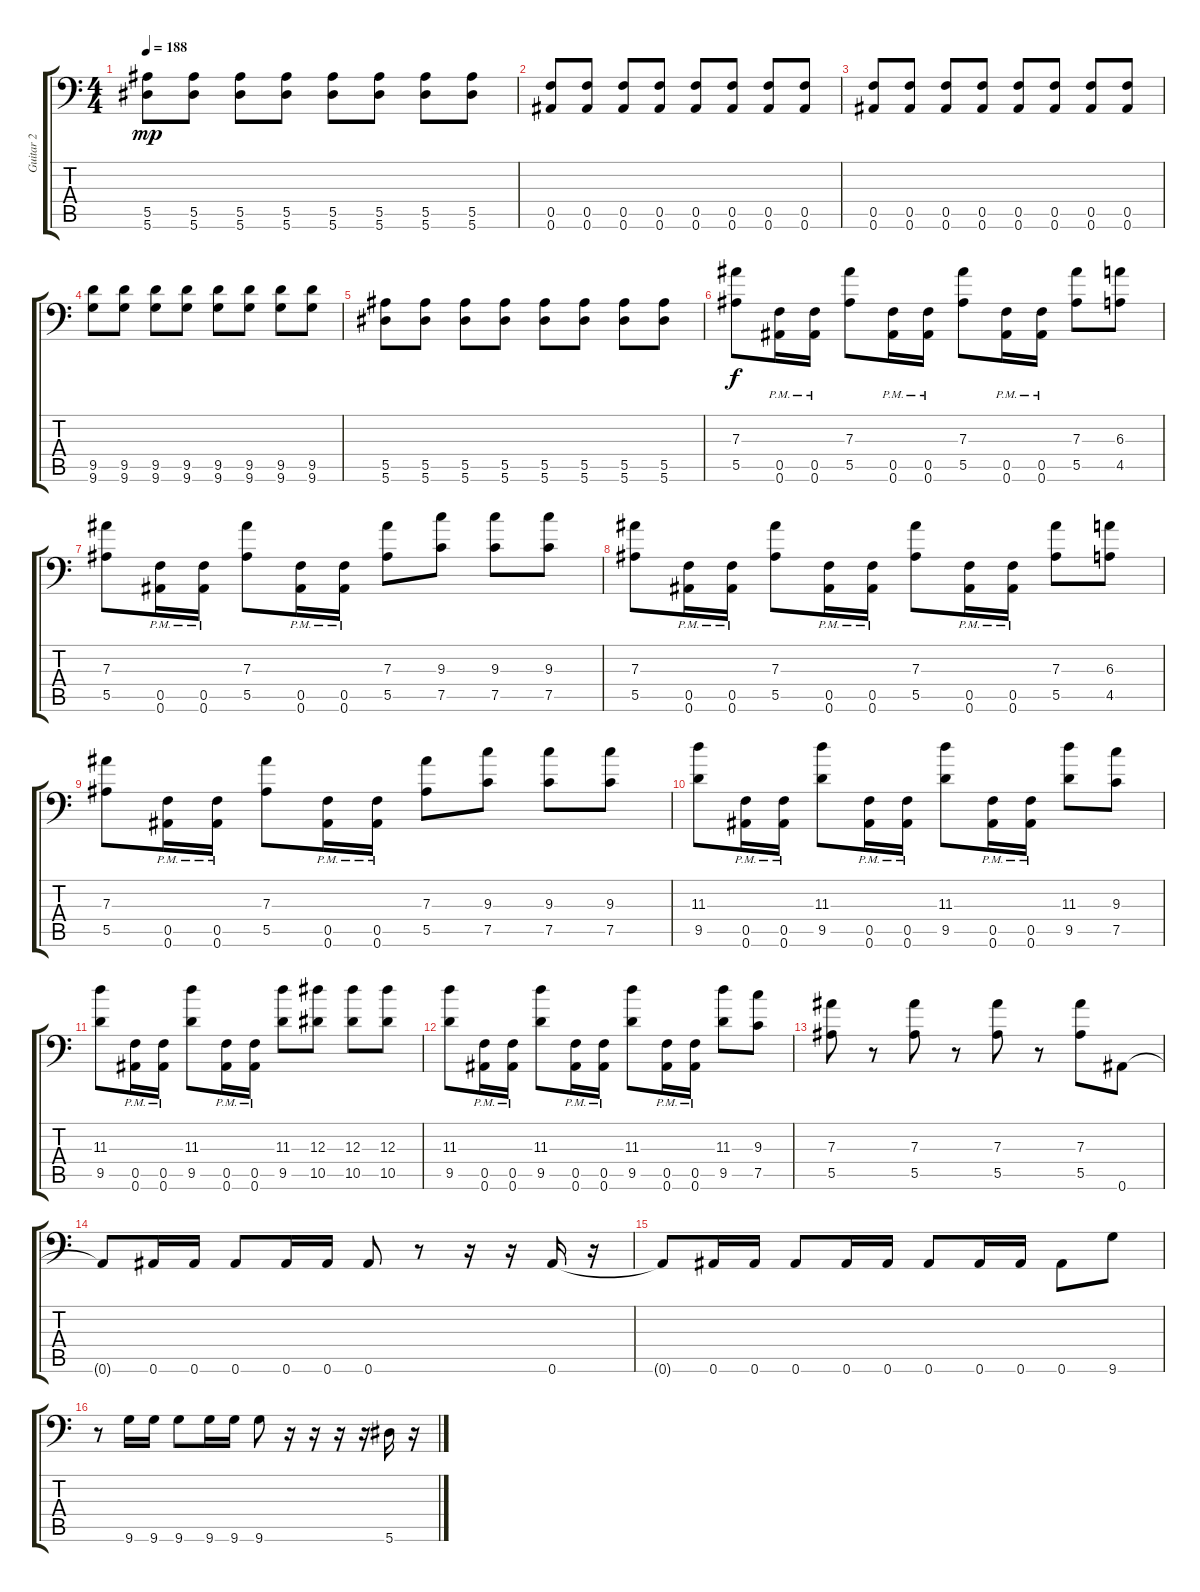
\track ("Guitar 2" "Guitar 2") {instrument distortionguitar}
\staff {score tabs}
\tuning (C4 G3 Eb3 Bb2 F2 Bb1) {hide}
\ts (4 4)
\tempo 188
\clef f4
\ks c
(5.5 5.6).8{dy mp} (5.5 5.6).8 (5.5 5.6).8 (5.5 5.6).8 (5.5 5.6).8 (5.5 5.6).8 (5.5 5.6).8 (5.5 5.6).8 |
(0.5 0.6).8 (0.5 0.6).8 (0.5 0.6).8 (0.5 0.6).8 (0.5 0.6).8 (0.5 0.6).8 (0.5 0.6).8 (0.5 0.6).8 |
(0.5 0.6).8 (0.5 0.6).8 (0.5 0.6).8 (0.5 0.6).8 (0.5 0.6).8 (0.5 0.6).8 (0.5 0.6).8 (0.5 0.6).8 |
(9.5 9.6).8 (9.5 9.6).8 (9.5 9.6).8 (9.5 9.6).8 (9.5 9.6).8 (9.5 9.6).8 (9.5 9.6).8 (9.5 9.6).8 |
(5.5 5.6).8 (5.5 5.6).8 (5.5 5.6).8 (5.5 5.6).8 (5.5 5.6).8 (5.5 5.6).8 (5.5 5.6).8 (5.5 5.6).8 |
(7.3 5.5).8{dy f} (0.5{pm} 0.6{pm}).16 (0.5{pm} 0.6{pm}).16 (7.3 5.5).8 (0.5{pm} 0.6{pm}).16 (0.5{pm} 0.6{pm}).16 (7.3 5.5).8 (0.5{pm} 0.6{pm}).16 (0.5{pm} 0.6{pm}).16 (7.3 5.5).8 (6.3 4.5).8 |
(7.3 5.5).8 (0.5{pm} 0.6{pm}).16 (0.5{pm} 0.6{pm}).16 (7.3 5.5).8 (0.5{pm} 0.6{pm}).16 (0.5{pm} 0.6{pm}).16 (7.3 5.5).8 (9.3 7.5).8 (9.3 7.5).8 (9.3 7.5).8 |
(7.3 5.5).8 (0.5{pm} 0.6{pm}).16 (0.5{pm} 0.6{pm}).16 (7.3 5.5).8 (0.5{pm} 0.6{pm}).16 (0.5{pm} 0.6{pm}).16 (7.3 5.5).8 (0.5{pm} 0.6{pm}).16 (0.5{pm} 0.6{pm}).16 (7.3 5.5).8 (6.3 4.5).8 |
(7.3 5.5).8 (0.5{pm} 0.6{pm}).16 (0.5{pm} 0.6{pm}).16 (7.3 5.5).8 (0.5{pm} 0.6{pm}).16 (0.5{pm} 0.6{pm}).16 (7.3 5.5).8 (9.3 7.5).8 (9.3 7.5).8 (9.3 7.5).8 |
(11.3 9.5).8 (0.5{pm} 0.6{pm}).16 (0.5{pm} 0.6{pm}).16 (11.3 9.5).8 (0.5{pm} 0.6{pm}).16 (0.5{pm} 0.6{pm}).16 (11.3 9.5).8 (0.5{pm} 0.6{pm}).16 (0.5{pm} 0.6{pm}).16 (11.3 9.5).8 (9.3 7.5).8 |
(11.3 9.5).8 (0.5{pm} 0.6{pm}).16 (0.5{pm} 0.6{pm}).16 (11.3 9.5).8 (0.5{pm} 0.6{pm}).16 (0.5{pm} 0.6{pm}).16 (11.3 9.5).8 (12.3 10.5).8 (12.3 10.5).8 (12.3 10.5).8 |
(11.3 9.5).8 (0.5{pm} 0.6{pm}).16 (0.5{pm} 0.6{pm}).16 (11.3 9.5).8 (0.5{pm} 0.6{pm}).16 (0.5{pm} 0.6{pm}).16 (11.3 9.5).8 (0.5{pm} 0.6{pm}).16 (0.5{pm} 0.6{pm}).16 (11.3 9.5).8 (9.3 7.5).8 |
(7.3 5.5).8 r.8 (7.3 5.5).8 r.8 (7.3 5.5).8 r.8 (7.3 5.5).8 0.6.8 |
0.6{t}.8 0.6.16 0.6.16 0.6.8 0.6.16 0.6.16 0.6.8 r.8 r.16 r.16 0.6.16 r.16 |
0.6{t}.8 0.6.16 0.6.16 0.6.8 0.6.16 0.6.16 0.6.8 0.6.16 0.6.16 0.6.8 9.6.8 |
r.8 9.6.16 9.6.16 9.6.8 9.6.16 9.6.16 9.6.8 r.16 r.16 r.16 r.16 5.6.16 r.16
